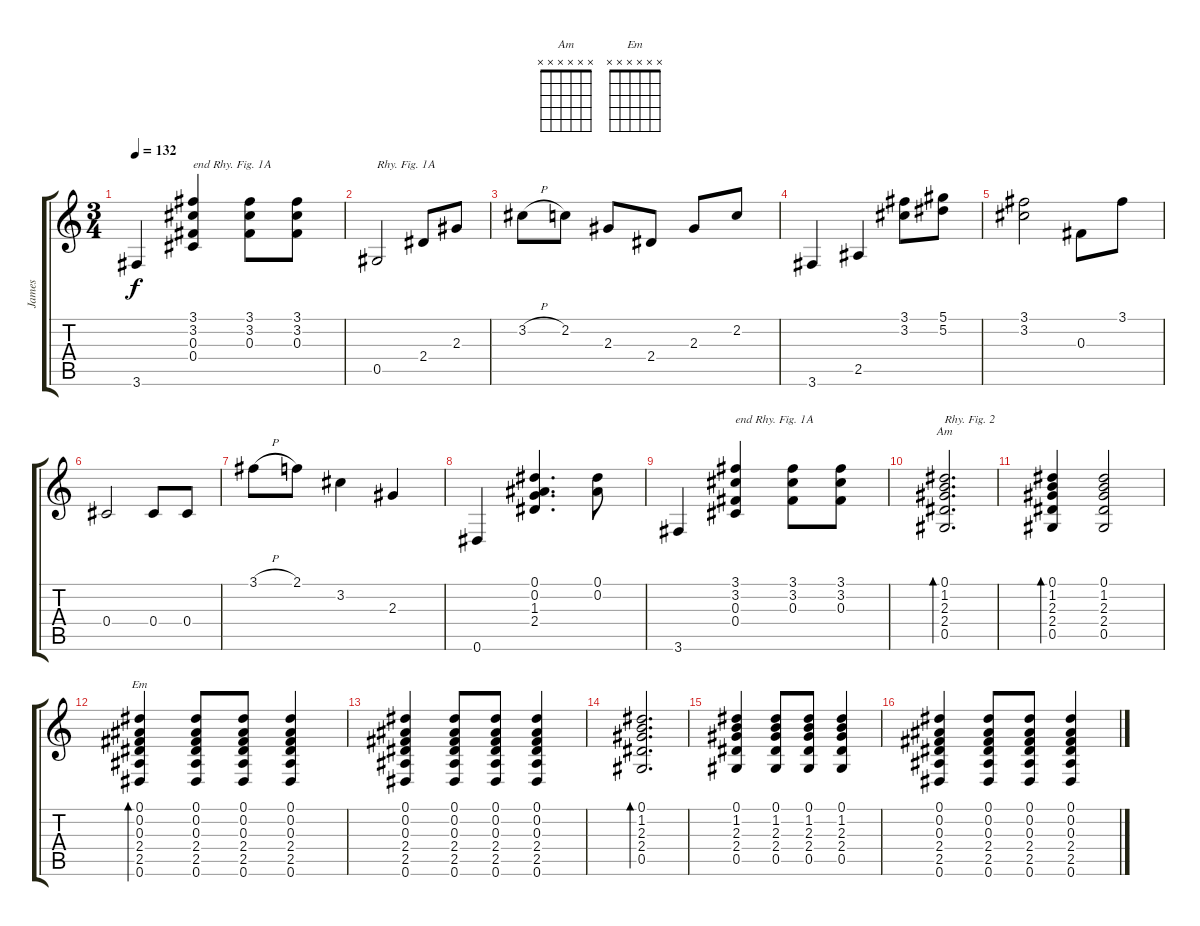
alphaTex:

\track ("James" "James") {instrument electricguitarjazz}
\staff {score tabs}
\tuning (Eb4 Bb3 Gb3 Db3 Ab2 Eb2) {hide}
\chord ("Am" x x x x x x)
\chord ("Em" x x x x x x)
\ts (3 4)
\tempo 132
\clef g2
\ks c
3.6.4{dy f} (3.1 3.2 0.3 0.4).4{txt "end Rhy. Fig. 1A"} (3.1 3.2 0.3).8 (3.1 3.2 0.3).8 |
0.5.2{txt "Rhy. Fig. 1A"} 2.4.8 2.3.8 |
3.2{h}.8 2.2.8 2.3.8 2.4.8 2.3.8 2.2.8 |
3.6.4 2.5.4 (3.1 3.2).8 (5.1 5.2).8 |
(3.1 3.2).2 0.3.8 3.1.8 |
0.4.2 0.4.8 0.4.8 |
3.1{h}.8 2.1.8 3.2.4 2.3.4 |
0.6.4 (0.1 0.2 1.3 2.4).4{d} (0.1 0.2).8 |
3.6.4 (3.1 3.2 0.3 0.4).4{txt "end Rhy. Fig. 1A"} (3.1 3.2 0.3).8 (3.1 3.2 0.3).8 |
(0.1 1.2 2.3 2.4 0.5).2{d bd 60 ch "Am" txt "Rhy. Fig. 2"} |
(0.1 1.2 2.3 2.4 0.5).4{bd 60} (0.1 1.2 2.3 2.4 0.5).2 |
(0.1 0.2 0.3 2.4 2.5 0.6).4{bd 60 ch "Em"} (0.1 0.2 0.3 2.4 2.5 0.6).8 (0.1 0.2 0.3 2.4 2.5 0.6).8 (0.1 0.2 0.3 2.4 2.5 0.6).4 |
(0.1 0.2 0.3 2.4 2.5 0.6).4 (0.1 0.2 0.3 2.4 2.5 0.6).8 (0.1 0.2 0.3 2.4 2.5 0.6).8 (0.1 0.2 0.3 2.4 2.5 0.6).4 |
(0.1 1.2 2.3 2.4 0.5).2{d bd 120} |
(0.1 1.2 2.3 2.4 0.5).4 (0.1 1.2 2.3 2.4 0.5).8 (0.1 1.2 2.3 2.4 0.5).8 (0.1 1.2 2.3 2.4 0.5).4 |
(0.1 0.2 0.3 2.4 2.5 0.6).4 (0.1 0.2 0.3 2.4 2.5 0.6).8 (0.1 0.2 0.3 2.4 2.5 0.6).8 (0.1 0.2 0.3 2.4 2.5 0.6).4
